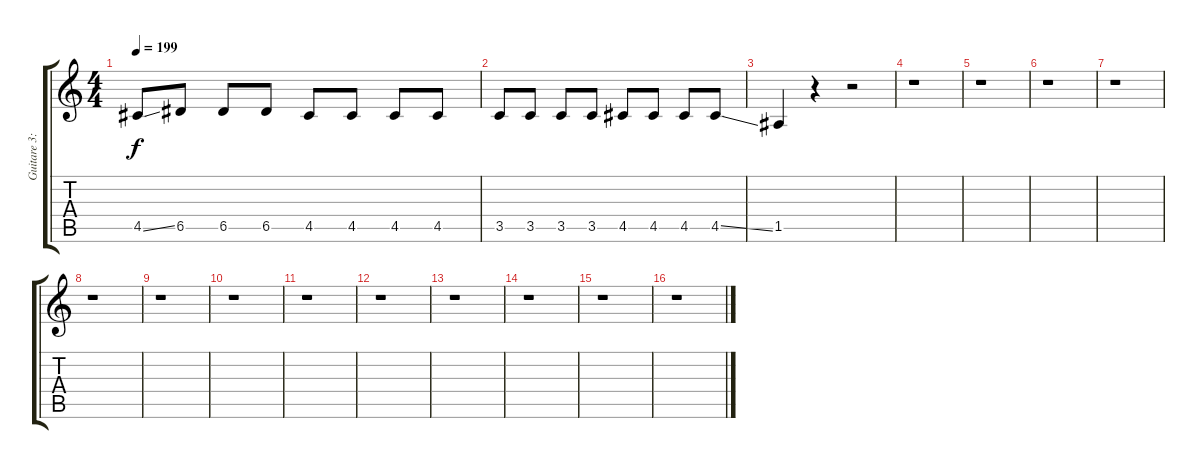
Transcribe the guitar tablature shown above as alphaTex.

\track ("Guitare 3: Distorsion" "Guitare 3:") {instrument distortionguitar}
\staff {score tabs}
\tuning (E4 B3 G3 D3 A2 E2) {hide}
\ts (4 4)
\tempo 199
\clef g2
\ks c
4.5{ss}.8{dy f} 6.5.8 6.5.8 6.5.8 4.5.8 4.5.8 4.5.8 4.5.8 |
3.5.8 3.5.8 3.5.8 3.5.8 4.5.8 4.5.8 4.5.8 4.5{ss}.8 |
1.5.4 r.4 r.2 |
r.1 |
r.1 |
r.1 |
r.1 |
r.1 |
r.1 |
r.1 |
r.1 |
r.1 |
r.1 |
r.1 |
r.1 |
r.1
